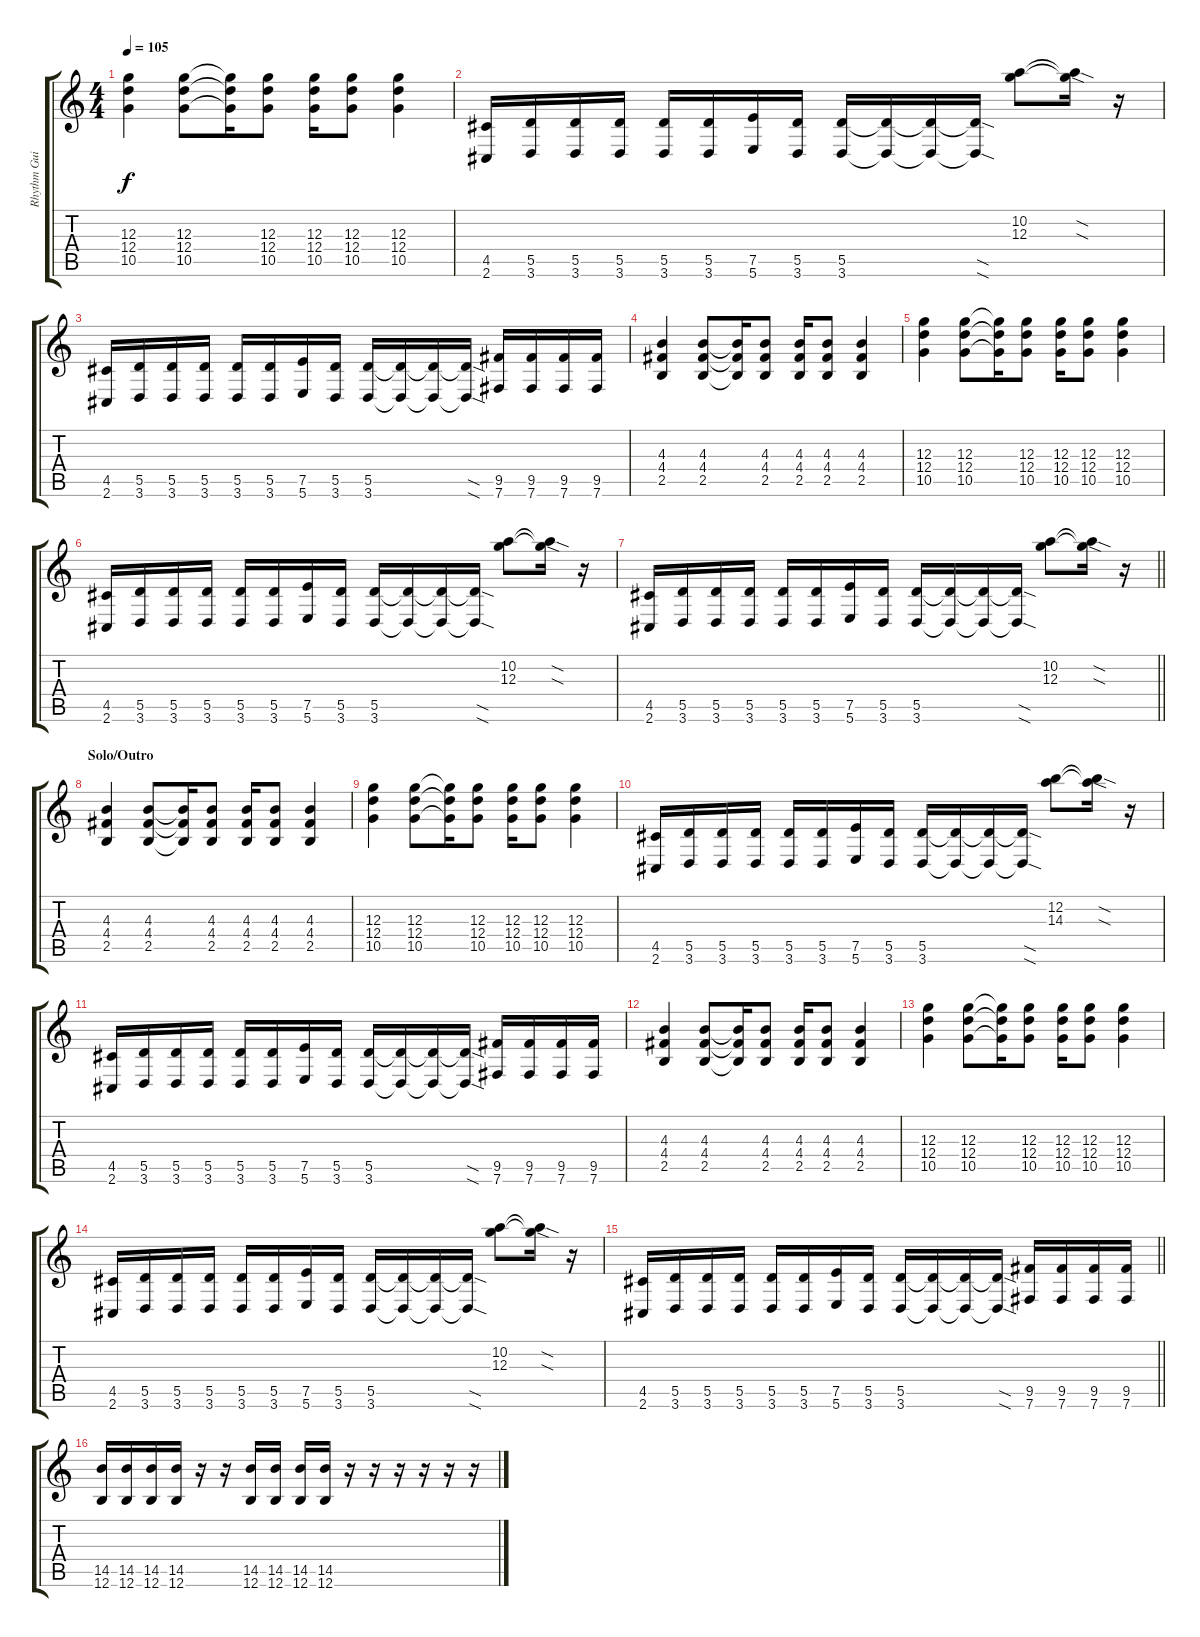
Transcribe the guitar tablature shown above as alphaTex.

\track ("Rhythm Guitar" "Rhythm Gui") {instrument distortionguitar}
\staff {score tabs}
\tuning (E4 B3 G3 D3 A2 B1) {hide}
\ts (4 4)
\tempo 105
\clef g2
\ks c
(12.3 12.4 10.5).4{dy f} (12.3 12.4 10.5).8 (12.3{t} 12.4{t} 10.5{t}).16 (12.3 12.4 10.5).8 (12.3 12.4 10.5).16 (12.3 12.4 10.5).8 (12.3 12.4 10.5).4 |
(4.5 2.6).16 (5.5 3.6).16 (5.5 3.6).16 (5.5 3.6).16 (5.5 3.6).16 (5.5 3.6).16 (7.5 5.6).16 (5.5 3.6).16 (5.5 3.6).16 (5.5{t} 3.6{t}).16 (5.5{t} 3.6{t}).16 (5.5{sod t} 3.6{sod t}).16 (10.2 12.3).8 (10.2{sod t} 12.3{sod t}).16 r.16 |
(4.5 2.6).16 (5.5 3.6).16 (5.5 3.6).16 (5.5 3.6).16 (5.5 3.6).16 (5.5 3.6).16 (7.5 5.6).16 (5.5 3.6).16 (5.5 3.6).16 (5.5{t} 3.6{t}).16 (5.5{t} 3.6{t}).16 (5.5{sod t} 3.6{sod t}).16 (9.5 7.6).16 (9.5 7.6).16 (9.5 7.6).16 (9.5 7.6).16 |
(4.3 4.4 2.5).4 (4.3 4.4 2.5).8 (4.3{t} 4.4{t} 2.5{t}).16 (4.3 4.4 2.5).8 (4.3 4.4 2.5).16 (4.3 4.4 2.5).8 (4.3 4.4 2.5).4 |
(12.3 12.4 10.5).4 (12.3 12.4 10.5).8 (12.3{t} 12.4{t} 10.5{t}).16 (12.3 12.4 10.5).8 (12.3 12.4 10.5).16 (12.3 12.4 10.5).8 (12.3 12.4 10.5).4 |
(4.5 2.6).16 (5.5 3.6).16 (5.5 3.6).16 (5.5 3.6).16 (5.5 3.6).16 (5.5 3.6).16 (7.5 5.6).16 (5.5 3.6).16 (5.5 3.6).16 (5.5{t} 3.6{t}).16 (5.5{t} 3.6{t}).16 (5.5{sod t} 3.6{sod t}).16 (10.2 12.3).8 (10.2{sod t} 12.3{sod t}).16 r.16 |
\barLineRight lightlight
(4.5 2.6).16 (5.5 3.6).16 (5.5 3.6).16 (5.5 3.6).16 (5.5 3.6).16 (5.5 3.6).16 (7.5 5.6).16 (5.5 3.6).16 (5.5 3.6).16 (5.5{t} 3.6{t}).16 (5.5{t} 3.6{t}).16 (5.5{sod t} 3.6{sod t}).16 (10.2 12.3).8 (10.2{sod t} 12.3{sod t}).16 r.16 |
\section ("" "Solo/Outro")
(4.3 4.4 2.5).4{volume 13 instrument distortionguitar} (4.3 4.4 2.5).8 (4.3{t} 4.4{t} 2.5{t}).16 (4.3 4.4 2.5).8 (4.3 4.4 2.5).16 (4.3 4.4 2.5).8 (4.3 4.4 2.5).4 |
(12.3 12.4 10.5).4 (12.3 12.4 10.5).8 (12.3{t} 12.4{t} 10.5{t}).16 (12.3 12.4 10.5).8 (12.3 12.4 10.5).16 (12.3 12.4 10.5).8 (12.3 12.4 10.5).4 |
(4.5 2.6).16 (5.5 3.6).16 (5.5 3.6).16 (5.5 3.6).16 (5.5 3.6).16 (5.5 3.6).16 (7.5 5.6).16 (5.5 3.6).16 (5.5 3.6).16 (5.5{t} 3.6{t}).16 (5.5{t} 3.6{t}).16 (5.5{sod t} 3.6{sod t}).16 (12.2 14.3).8 (12.2{sod t} 14.3{sod t}).16 r.16 |
(4.5 2.6).16 (5.5 3.6).16 (5.5 3.6).16 (5.5 3.6).16 (5.5 3.6).16 (5.5 3.6).16 (7.5 5.6).16 (5.5 3.6).16 (5.5 3.6).16 (5.5{t} 3.6{t}).16 (5.5{t} 3.6{t}).16 (5.5{sod t} 3.6{sod t}).16 (9.5 7.6).16 (9.5 7.6).16 (9.5 7.6).16 (9.5 7.6).16 |
(4.3 4.4 2.5).4 (4.3 4.4 2.5).8 (4.3{t} 4.4{t} 2.5{t}).16 (4.3 4.4 2.5).8 (4.3 4.4 2.5).16 (4.3 4.4 2.5).8 (4.3 4.4 2.5).4 |
(12.3 12.4 10.5).4 (12.3 12.4 10.5).8 (12.3{t} 12.4{t} 10.5{t}).16 (12.3 12.4 10.5).8 (12.3 12.4 10.5).16 (12.3 12.4 10.5).8 (12.3 12.4 10.5).4 |
(4.5 2.6).16 (5.5 3.6).16 (5.5 3.6).16 (5.5 3.6).16 (5.5 3.6).16 (5.5 3.6).16 (7.5 5.6).16 (5.5 3.6).16 (5.5 3.6).16 (5.5{t} 3.6{t}).16 (5.5{t} 3.6{t}).16 (5.5{sod t} 3.6{sod t}).16 (10.2 12.3).8 (10.2{sod t} 12.3{sod t}).16 r.16 |
\barLineRight lightlight
(4.5 2.6).16 (5.5 3.6).16 (5.5 3.6).16 (5.5 3.6).16 (5.5 3.6).16 (5.5 3.6).16 (7.5 5.6).16 (5.5 3.6).16 (5.5 3.6).16 (5.5{t} 3.6{t}).16 (5.5{t} 3.6{t}).16 (5.5{sod t} 3.6{sod t}).16 (9.5 7.6).16 (9.5 7.6).16 (9.5 7.6).16 (9.5 7.6).16 |
(14.5 12.6).16{volume 16 balance 8} (14.5 12.6).16 (14.5 12.6).16 (14.5 12.6).16 r.16 r.16 (14.5 12.6).16 (14.5 12.6).16 (14.5 12.6).16 (14.5 12.6).16 r.16 r.16 r.16 r.16 r.16 r.16
